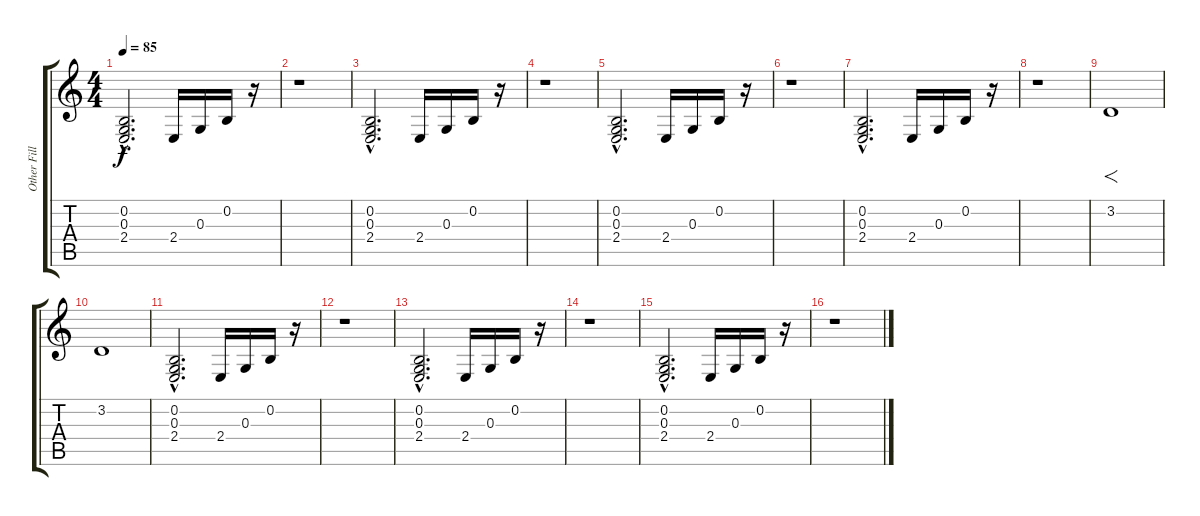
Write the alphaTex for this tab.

\track ("Other Fills" "Other Fill") {instrument synthbrass2}
\staff {score tabs}
\tuning (E4 B3 G3 D3 A2 E2) {hide}
\ts (4 4)
\tempo 85
\clef g2
\ks c
(0.2{hac} 0.3{hac} 2.4{hac}).2{d dy f} 2.4.16 0.3.16 0.2.16 r.16 |
r.1 |
(0.2{hac} 0.3{hac} 2.4{hac}).2{d} 2.4.16 0.3.16 0.2.16 r.16 |
r.1 |
(0.2{hac} 0.3{hac} 2.4{hac}).2{d} 2.4.16 0.3.16 0.2.16 r.16 |
r.1 |
(0.2{hac} 0.3{hac} 2.4{hac}).2{d} 2.4.16 0.3.16 0.2.16 r.16 |
r.1 |
3.2.1{f} |
3.2.1{volume 6} |
(0.2{hac} 0.3{hac} 2.4{hac}).2{d volume 13} 2.4.16 0.3.16 0.2.16 r.16 |
r.1 |
(0.2{hac} 0.3{hac} 2.4{hac}).2{d} 2.4.16 0.3.16 0.2.16 r.16 |
r.1 |
(0.2{hac} 0.3{hac} 2.4{hac}).2{d} 2.4.16 0.3.16 0.2.16 r.16 |
r.1
